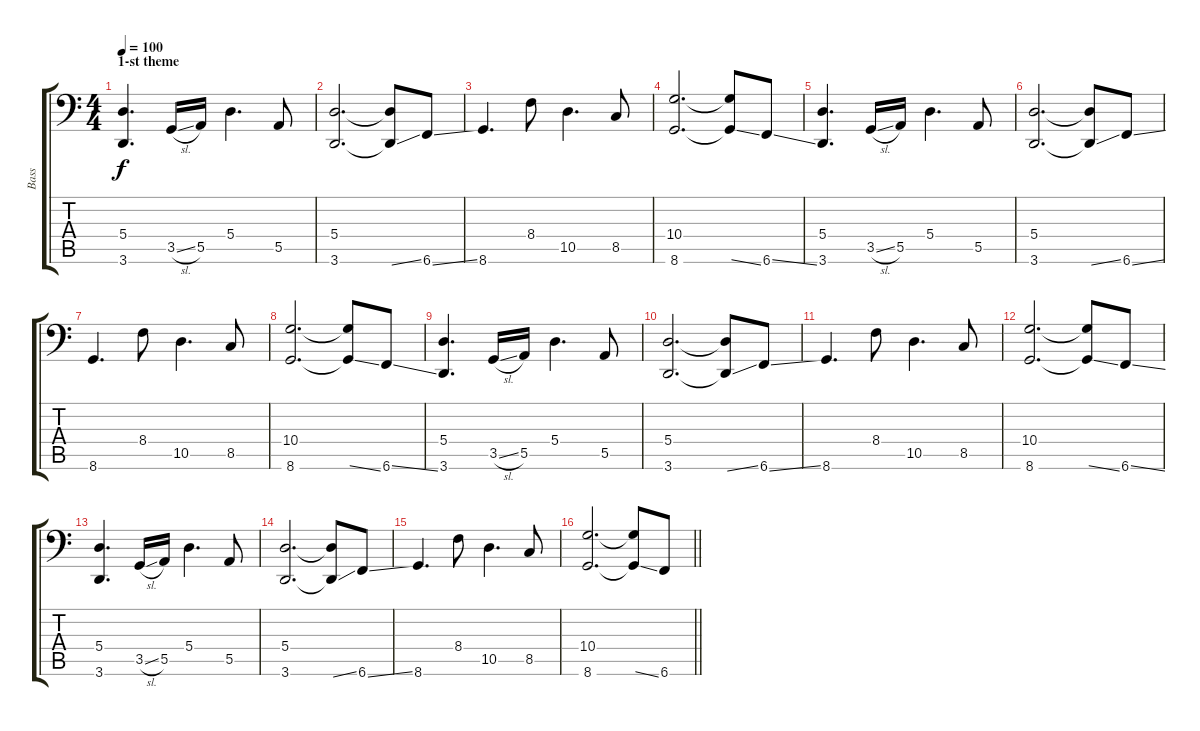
\track ("Bass" "Bass") {instrument electricbassfinger}
\staff {score tabs}
\tuning (C3 G2 D2 A1 E1 B0) {hide}
\ts (4 4)
\section ("" "1-st theme")
\tempo 100
\clef f4
\ks c
(5.4 3.6).4{d dy f} 3.5{sl}.16 5.5.16 5.4.4{d} 5.5.8 |
(5.4 3.6).2{d} (5.4{t} 3.6{ss t}).8 6.6{ss}.8 |
8.6.4{d} 8.4.8 10.5.4{d} 8.5.8 |
(10.4 8.6).2{d} (10.4{t} 8.6{ss t}).8 6.6{ss}.8 |
(5.4 3.6).4{d} 3.5{sl}.16 5.5.16 5.4.4{d} 5.5.8 |
(5.4 3.6).2{d} (5.4{t} 3.6{ss t}).8 6.6{ss}.8 |
8.6.4{d} 8.4.8 10.5.4{d} 8.5.8 |
(10.4 8.6).2{d} (10.4{t} 8.6{ss t}).8 6.6{ss}.8 |
(5.4 3.6).4{d} 3.5{sl}.16 5.5.16 5.4.4{d} 5.5.8 |
(5.4 3.6).2{d} (5.4{t} 3.6{ss t}).8 6.6{ss}.8 |
8.6.4{d} 8.4.8 10.5.4{d} 8.5.8 |
(10.4 8.6).2{d} (10.4{t} 8.6{ss t}).8 6.6{ss}.8 |
(5.4 3.6).4{d} 3.5{sl}.16 5.5.16 5.4.4{d} 5.5.8 |
(5.4 3.6).2{d} (5.4{t} 3.6{ss t}).8 6.6{ss}.8 |
8.6.4{d} 8.4.8 10.5.4{d} 8.5.8 |
\barLineRight lightlight
(10.4 8.6).2{d} (10.4{t} 8.6{ss t}).8 6.6{ss}.8
